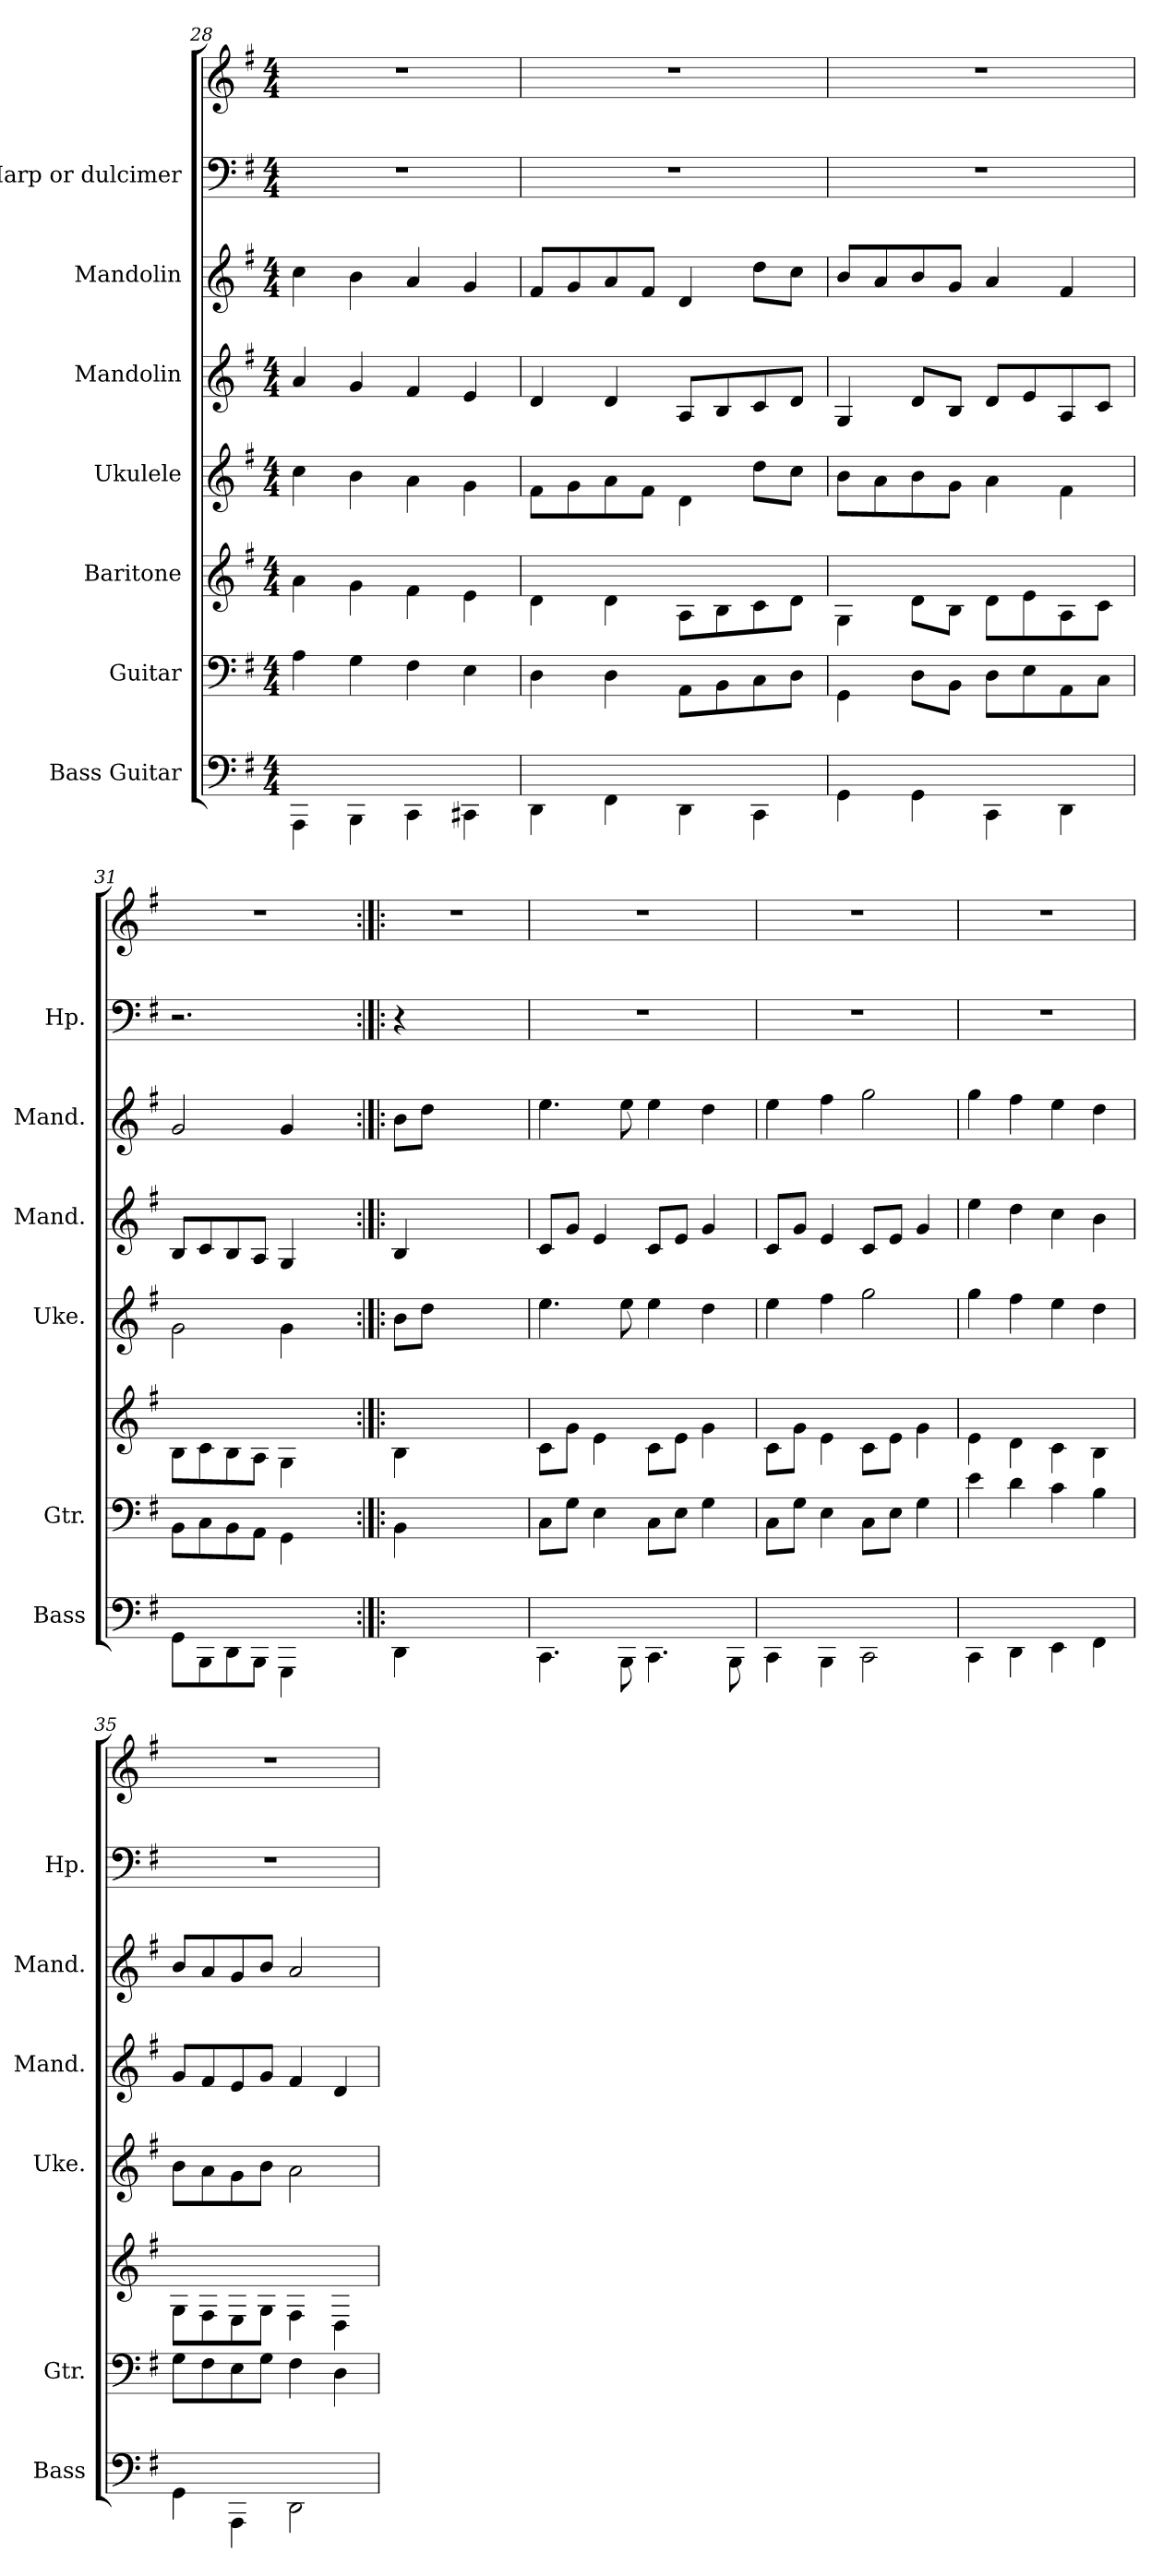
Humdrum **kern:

**kern	**kern	**kern	**kern	**kern	**kern	**kern	**kern
*part7	*part6	*part5	*part4	*part3	*part2	*part1	*part1
*staff8	*staff7	*staff6	*staff5	*staff4	*staff3	*staff2	*staff1
*I"Bass Guitar	*I"Guitar	*I"Baritone	*I"Ukulele	*I"Mandolin	*I"Mandolin	*I"Harp or dulcimer	*
*I'Bass	*I'Gtr.	*	*I'Uke.	*I'Mand.	*I'Mand.	*I'Hp.	*
*	*	*	*	*clefG2	*clefG2	*clefF4	*clefG2
*k[f#]	*k[f#]	*k[f#]	*k[f#]	*k[f#]	*k[f#]	*k[f#]	*k[f#]
*G:	*G:	*G:	*G:	*G:	*G:	*G:	*G:
*M4/4	*M4/4	*M4/4	*M4/4	*M4/4	*M4/4	*M4/4	*M4/4
=28	=28	=28	=28	=28	=28	=28	=28
4AAA\	4A\	4a\	4cc\	4a/	4cc\	1r	1r
4BBB\	4G\	4g\	4b\	4g/	4b\	.	.
4CC\	4F#\	4f#\	4a\	4f#/	4a/	.	.
4CC#\	4E\	4e\	4g\	4e/	4g/	.	.
=29	=29	=29	=29	=29	=29	=29	=29
4DD\	4D\	4d\	8f#\L	4d/	8f#/L	1r	1r
.	.	.	8g\	.	8g/	.	.
4FF#\	4D\	4d\	8a\	4d/	8a/	.	.
.	.	.	8f#\J	.	8f#/J	.	.
4DD\	8AA\L	8A\L	4d\	8A/L	4d/	.	.
.	8BB\	8B\	.	8B/	.	.	.
4CC\	8C\	8c\	8dd\L	8c/	8dd\L	.	.
.	8D\J	8d\J	8cc\J	8d/J	8cc\J	.	.
!!LO:PB:g=z
=30	=30	=30	=30	=30	=30	=30	=30
4GG\	4GG\	4G\	8b\L	4G/	8b/L	1r	1r
.	.	.	8a\	.	8a/	.	.
4GG\	8D\L	8d\L	8b\	8d/L	8b/	.	.
.	8BB\J	8B\J	8g\J	8B/J	8g/J	.	.
4CC\	8D\L	8d\L	4a\	8d/L	4a/	.	.
.	8E\	8e\	.	8e/	.	.	.
4DD\	8AA\	8A\	4f#\	8A/	4f#/	.	.
.	8C\J	8c\J	.	8c/J	.	.	.
=31	=31	=31	=31	=31	=31	=31	=31
8GG\L	8BB\L	8B\L	2g\	8B/L	2g/	2.r	1r
8BBB\	8C\	8c\	.	8c/	.	.	.
8DD\	8BB\	8B\	.	8B/	.	.	.
8BBB\J	8AA\J	8A\J	.	8A/J	.	.	.
4GGG\	4GG\	4G\	4g\	4G/	4g/	.	.
4ryy	4ryy	4ryy	4ryy	4ryy	4ryy	4ryy	.
=31X1:|!|:	=31X1:|!|:	=31X1:|!|:	=31X1:|!|:	=31X1:|!|:	=31X1:|!|:	=31X1:|!|:	=31X1:|!|:
*	*	*	*	*	*	*^	*
4DD\	4BB\	4B\	8b\L	4B/	8b\L	4ryy	4r	1r
.	.	.	8dd\J	.	8dd\J	.	.	.
2.ryy	2.ryy	2.ryy	2.ryy	2.ryy	2.ryy	2.ryy	2.ryy	.
*	*	*	*	*	*	*v	*v	*
=32	=32	=32	=32	=32	=32	=32	=32
4.CC\	8C\L	8c\L	4.ee\	8c/L	4.ee\	1r	1r
.	8G\J	8g\J	.	8g/J	.	.	.
.	4E\	4e\	.	4e/	.	.	.
8BBB\	.	.	8ee\	.	8ee\	.	.
4.CC\	8C\L	8c\L	4ee\	8c/L	4ee\	.	.
.	8E\J	8e\J	.	8e/J	.	.	.
.	4G\	4g\	4dd\	4g/	4dd\	.	.
8BBB\	.	.	.	.	.	.	.
=33	=33	=33	=33	=33	=33	=33	=33
4CC\	8C\L	8c\L	4ee\	8c/L	4ee\	1r	1r
.	8G\J	8g\J	.	8g/J	.	.	.
4BBB\	4E\	4e\	4ff#\	4e/	4ff#\	.	.
2CC\	8C\L	8c\L	2gg\	8c/L	2gg\	.	.
.	8E\J	8e\J	.	8e/J	.	.	.
.	4G\	4g\	.	4g/	.	.	.
=34	=34	=34	=34	=34	=34	=34	=34
4CC\	4e\	4e\	4gg\	4ee\	4gg\	1r	1r
4DD\	4d\	4d\	4ff#\	4dd\	4ff#\	.	.
4EE\	4c\	4c\	4ee\	4cc\	4ee\	.	.
4FF#\	4B\	4B\	4dd\	4b\	4dd\	.	.
=35	=35	=35	=35	=35	=35	=35	=35
4GG\	8G\L	8G\L	8b\L	8g/L	8b/L	1r	1r
.	8F#\	8F#\	8a\	8f#/	8a/	.	.
4AAA\	8E\	8E\	8g\	8e/	8g/	.	.
.	8G\J	8G\J	8b\J	8g/J	8b/J	.	.
2DD\	4F#\	4F#\	2a\	4f#/	2a/	.	.
.	4D\	4D\	.	4d/	.	.	.
=	=	=	=	=	=	=	=
*-	*-	*-	*-	*-	*-	*-	*-
